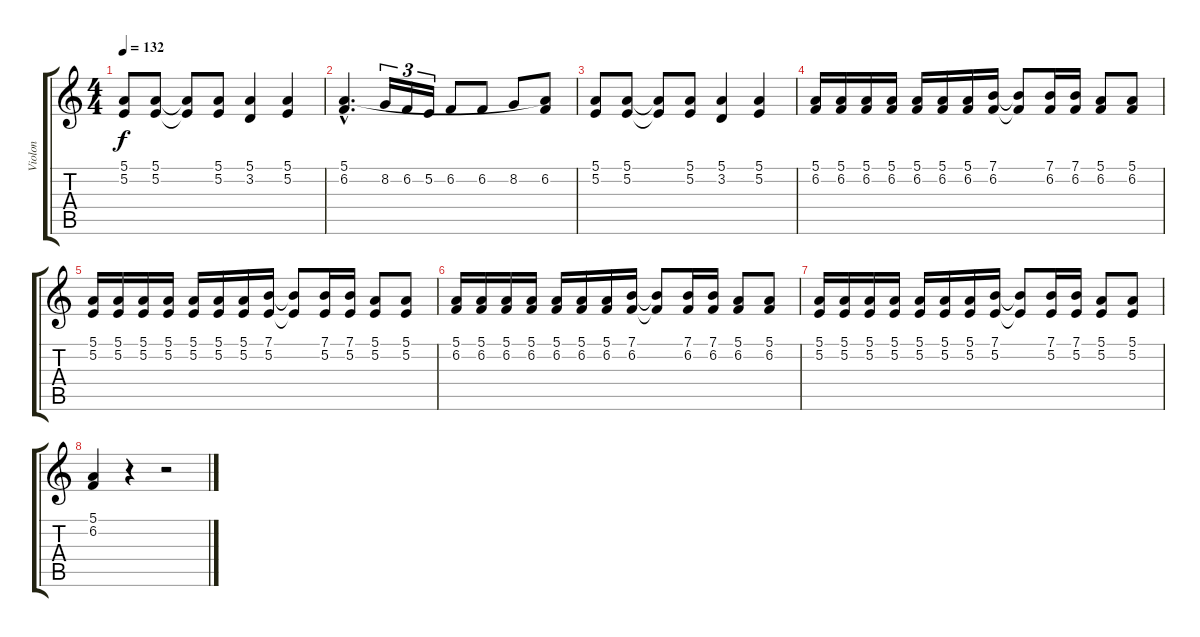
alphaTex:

\track ("Violon" "Violon") {instrument viola}
\staff {score tabs}
\tuning (E4 B3 G3 D3 A2 E2) {hide}
\ts (4 4)
\tempo 132
\clef g2
\ks c
(5.1 5.2).8{dy f} (5.1 5.2).8 (5.1{t} 5.2{t}).8 (5.1 5.2).8 (5.1 3.2).4 (5.1 5.2).4 |
(5.1{hac} 6.2{hac}).4{d} 8.2.16{tu (3 2)} 6.2.16{tu (3 2)} 5.2.16{tu (3 2)} 6.2.8 6.2.8 8.2.8 (5.1{t} 6.2).8 |
(5.1 5.2).8 (5.1 5.2).8 (5.1{t} 5.2{t}).8 (5.1 5.2).8 (5.1 3.2).4 (5.1 5.2).4 |
(5.1 6.2).16 (5.1 6.2).16 (5.1 6.2).16 (5.1 6.2).16 (5.1 6.2).16 (5.1 6.2).16 (5.1 6.2).16 (7.1 6.2).16 (7.1{t} 6.2{t}).8 (7.1 6.2).16 (7.1 6.2).16 (5.1 6.2).8 (5.1 6.2).8 |
(5.1 5.2).16 (5.1 5.2).16 (5.1 5.2).16 (5.1 5.2).16 (5.1 5.2).16 (5.1 5.2).16 (5.1 5.2).16 (7.1 5.2).16 (7.1{t} 5.2{t}).8 (7.1 5.2).16 (7.1 5.2).16 (5.1 5.2).8 (5.1 5.2).8 |
(5.1 6.2).16 (5.1 6.2).16 (5.1 6.2).16 (5.1 6.2).16 (5.1 6.2).16 (5.1 6.2).16 (5.1 6.2).16 (7.1 6.2).16 (7.1{t} 6.2{t}).8 (7.1 6.2).16 (7.1 6.2).16 (5.1 6.2).8 (5.1 6.2).8 |
(5.1 5.2).16 (5.1 5.2).16 (5.1 5.2).16 (5.1 5.2).16 (5.1 5.2).16 (5.1 5.2).16 (5.1 5.2).16 (7.1 5.2).16 (7.1{t} 5.2{t}).8 (7.1 5.2).16 (7.1 5.2).16 (5.1 5.2).8 (5.1 5.2).8 |
(5.1 6.2).4 r.4 r.2
